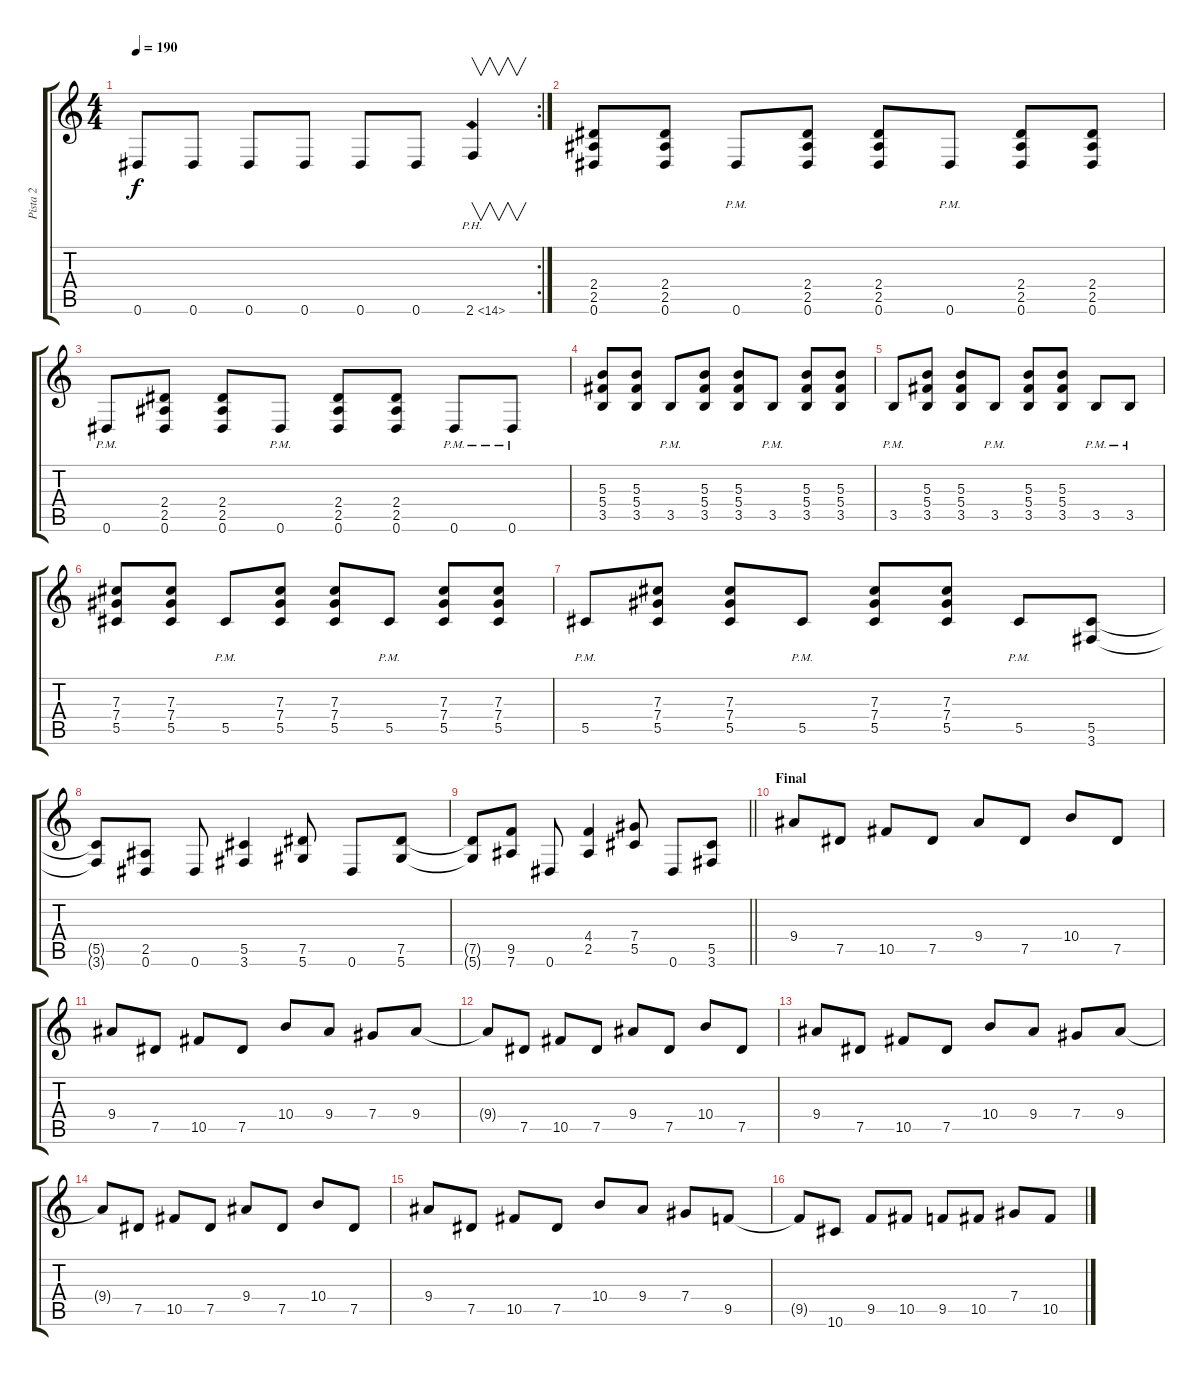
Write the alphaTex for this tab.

\track ("Pista 2" "Pista 2") {instrument distortionguitar}
\staff {score tabs}
\tuning (Eb4 Bb3 Gb3 Db3 Ab2 Eb2) {hide}
\rc 2
\ts (4 4)
\tempo 190
\clef g2
\ks c
0.6.8{dy f} 0.6.8 0.6.8 0.6.8 0.6.8 0.6.8 2.6{ph 12}.4{v} |
(2.4 2.5 0.6).8 (2.4 2.5 0.6).8 0.6{pm}.8 (2.4 2.5 0.6).8 (2.4 2.5 0.6).8 0.6{pm}.8 (2.4 2.5 0.6).8 (2.4 2.5 0.6).8 |
0.6{pm}.8 (2.4 2.5 0.6).8 (2.4 2.5 0.6).8 0.6{pm}.8 (2.4 2.5 0.6).8 (2.4 2.5 0.6).8 0.6{pm}.8 0.6{pm}.8 |
(5.3 5.4 3.5).8 (5.3 5.4 3.5).8 3.5{pm}.8 (5.3 5.4 3.5).8 (5.3 5.4 3.5).8 3.5{pm}.8 (5.3 5.4 3.5).8 (5.3 5.4 3.5).8 |
3.5{pm}.8 (5.3 5.4 3.5).8 (5.3 5.4 3.5).8 3.5{pm}.8 (5.3 5.4 3.5).8 (5.3 5.4 3.5).8 3.5{pm}.8 3.5{pm}.8 |
(7.3 7.4 5.5).8 (7.3 7.4 5.5).8 5.5{pm}.8 (7.3 7.4 5.5).8 (7.3 7.4 5.5).8 5.5{pm}.8 (7.3 7.4 5.5).8 (7.3 7.4 5.5).8 |
5.5{pm}.8 (7.3 7.4 5.5).8 (7.3 7.4 5.5).8 5.5{pm}.8 (7.3 7.4 5.5).8 (7.3 7.4 5.5).8 5.5{pm}.8 (5.5 3.6).8 |
(5.5{t} 3.6{t}).8 (2.5 0.6).8 0.6.8 (5.5 3.6).4 (7.5 5.6).8 0.6.8 (7.5 5.6).8 |
\barLineRight lightlight
(7.5{t} 5.6{t}).8 (9.5 7.6).8 0.6.8 (4.4 2.5).4 (7.4 5.5).8 0.6.8 (5.5 3.6).8 |
\section ("" "Final")
9.4.8 7.5.8 10.5.8 7.5.8 9.4.8 7.5.8 10.4.8 7.5.8 |
9.4.8 7.5.8 10.5.8 7.5.8 10.4.8 9.4.8 7.4.8 9.4.8 |
9.4{t}.8 7.5.8 10.5.8 7.5.8 9.4.8 7.5.8 10.4.8 7.5.8 |
9.4.8 7.5.8 10.5.8 7.5.8 10.4.8 9.4.8 7.4.8 9.4.8 |
9.4{t}.8 7.5.8 10.5.8 7.5.8 9.4.8 7.5.8 10.4.8 7.5.8 |
9.4.8 7.5.8 10.5.8 7.5.8 10.4.8 9.4.8 7.4.8 9.5.8 |
9.5{t}.8 10.6.8 9.5.8 10.5.8 9.5.8 10.5.8 7.4.8 10.5.8
